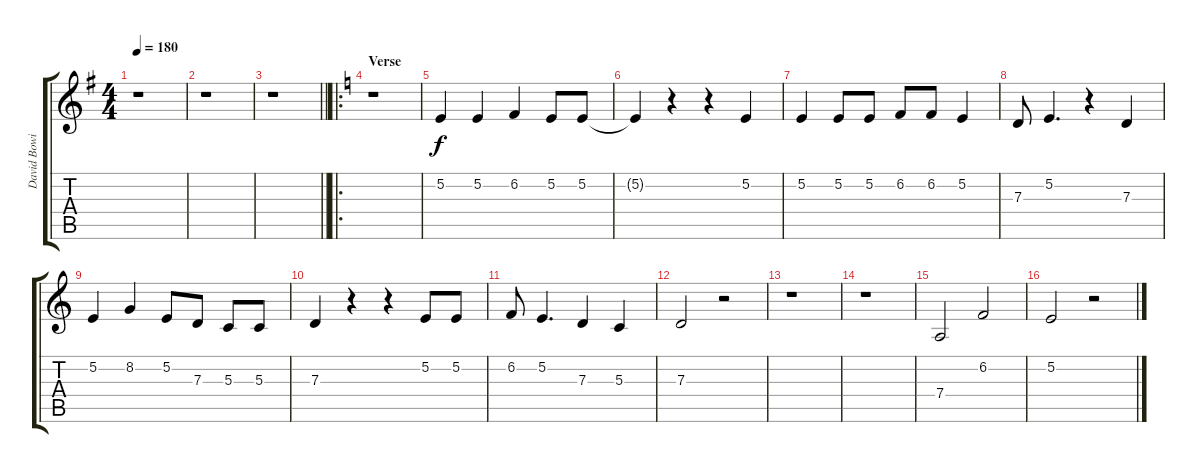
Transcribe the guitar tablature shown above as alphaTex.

\track ("David Bowie (Vocals)" "David Bowi") {instrument voiceoohs}
\staff {score tabs}
\tuning (E4 B3 G3 D3 A2 E2) {hide}
\ts (4 4)
\tempo 180
\clef g2
\ks g
r.1{dy f} |
r.1 |
\barLineRight lightlight
r.1 |
\ro
\section ("" "Verse")
\ks c
r.1 |
5.2.4 5.2.4 6.2.4 5.2.8 5.2.8 |
5.2{t}.4 r.4 r.4 5.2.4 |
5.2.4 5.2.8 5.2.8 6.2.8 6.2.8 5.2.4 |
7.3.8 5.2.4{d} r.4 7.3.4 |
5.2.4 8.2.4 5.2.8 7.3.8 5.3.8 5.3.8 |
7.3.4 r.4 r.4 5.2.8 5.2.8 |
6.2.8 5.2.4{d} 7.3.4 5.3.4 |
7.3.2 r.2 |
r.1 |
r.1 |
7.4.2 6.2.2 |
5.2.2 r.2
